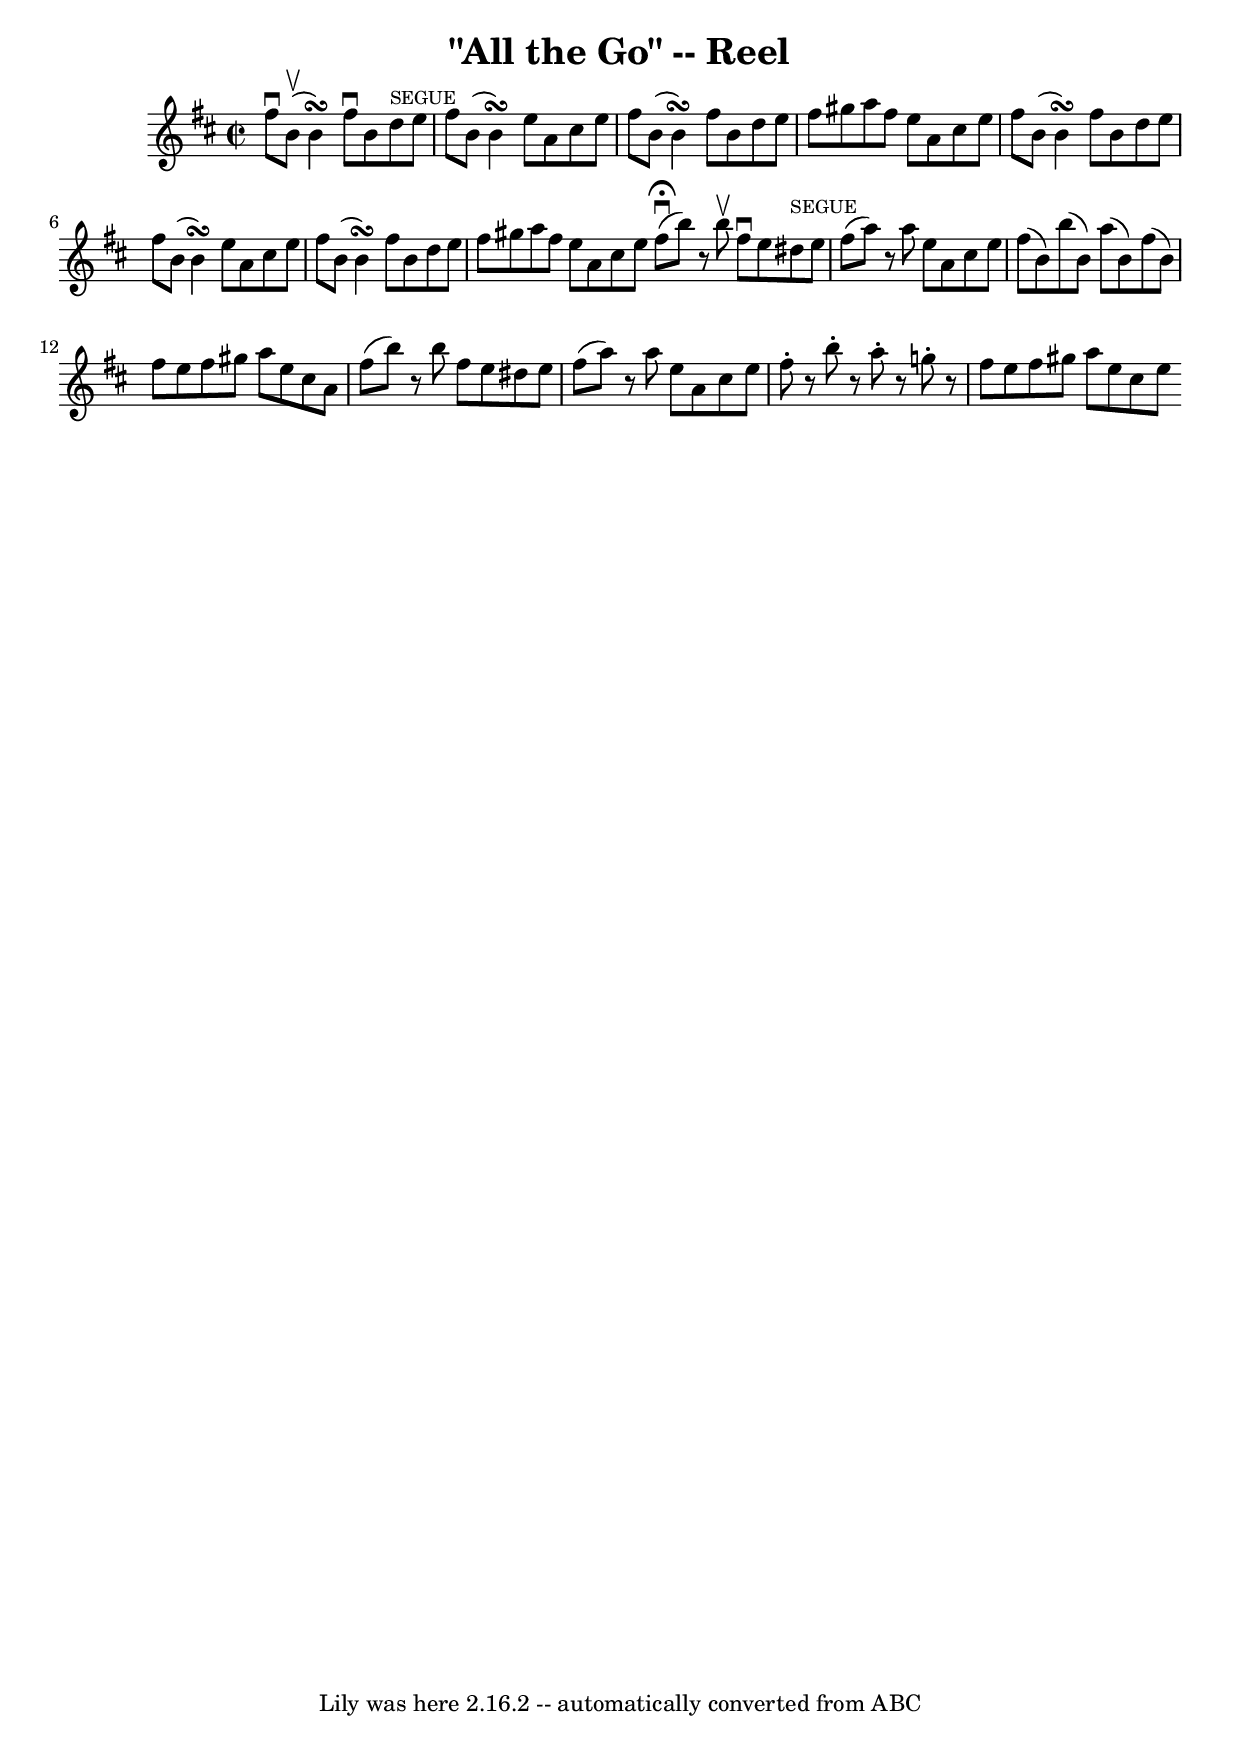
\version "2.16.2"
\include "Mammoth.ily"
\header {
  %% book = "Ryan's Mammoth Collection"
  crossRefNumber = "1"
  footnotes = "\\\\263"
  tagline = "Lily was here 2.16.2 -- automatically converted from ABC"
  title = "\"All the Go\" -- Reel"

}
voicedefault =  {


  \override Staff.TimeSignature #'style = #'C
  \time 2/2 
  \key b \minor
  fis''8^\downbow b'8^\upbow(b'4\turn)      fis''8^\downbow b'8 d''8^\segue e''8     |
  fis''8 b'8 (   b'4\turn) e''8 a'8 cis''8 e''8     |
  fis''8 b'8 (   b'4\turn) fis''8 b'8 d''8 e''8     |
  fis''8 gis''8    a''8 fis''8 e''8 a'8 cis''8 e''8     |
  fis''8       b'8 (b'4\turn) fis''8 b'8 d''8 e''8     |
  fis''8       b'8 (b'4\turn) e''8 a'8 cis''8 e''8     |
  fis''8       b'8 (b'4\turn) fis''8 b'8 d''8 e''8     |
  fis''8       gis''8 a''8 fis''8 e''8 a'8 cis''8 e''8    \bar " |."     
  fis''8^\fermata^\downbow(b''8)   r8 b''8^\upbow fis''8^\downbow      e''8 dis''8^\segue e''8     |
  fis''8 (a''8)   r8 a''8       e''8 a'8 cis''8 e''8     |
  fis''8 (b'8) b''8 (b'8) a''8 (b'8) fis''8 (b'8)   |
  fis''8 e''8       fis''8 gis''8 a''8 e''8 cis''8 a'8     |
  fis''8 (   b''8)   r8 b''8 fis''8 e''8 dis''8 e''8     |
  fis''8 (   a''8)   r8 a''8 e''8 a'8 cis''8 e''8     |
  fis''8-.    r8 b''8-.   r8 a''8-.   r8 g''!8-.   r8    |
  fis''8 e''8       fis''8 gis''8 a''8 e''8 cis''8 e''8          \bar " |."   

}

\score{
  <<

    \context Staff="default"
    {
      \voicedefault 
      
    }

  >>
  \layout {
    
  }
  \midi {
  }

}
